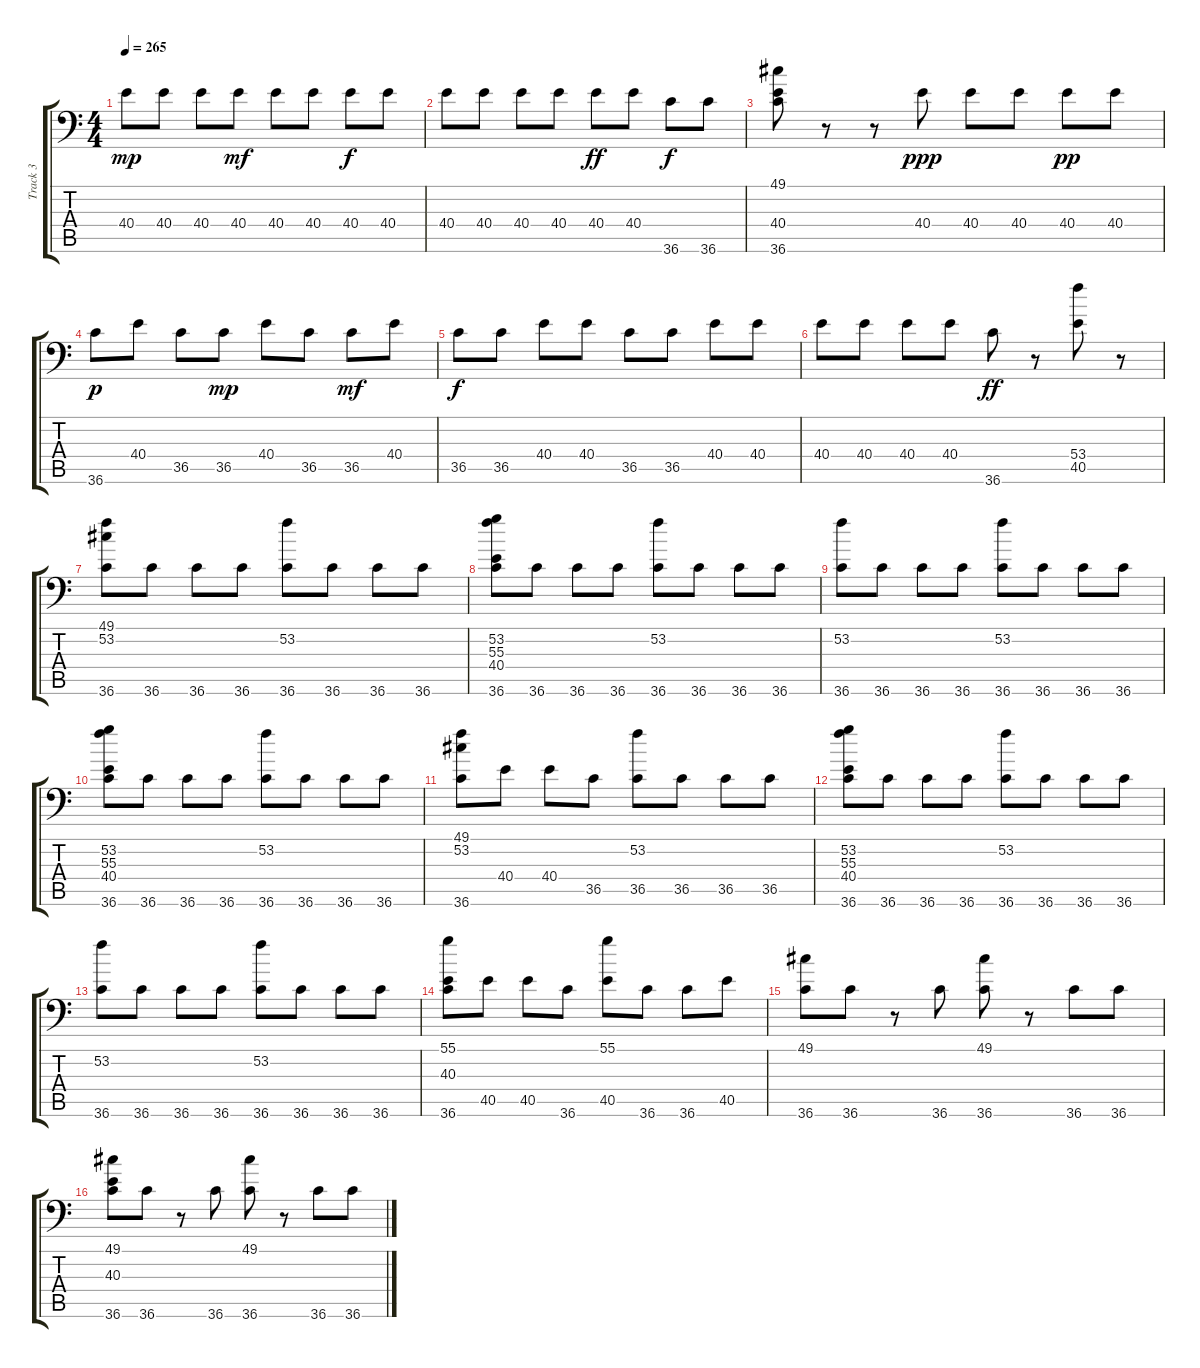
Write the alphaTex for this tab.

\track ("Track 3" "Track 3") {instrument acousticgrandpiano}
\staff {score tabs}
\tuning (C-1 C-1 C-1 C-1 C-1 C-1) {hide}
\ts (4 4)
\tempo 265
\clef f4
\ks c
40.4.8{dy mp} 40.4.8 40.4.8 40.4.8{dy mf} 40.4.8 40.4.8 40.4.8{dy f} 40.4.8 |
40.4.8 40.4.8 40.4.8 40.4.8 40.4.8{dy ff} 40.4.8 36.6.8{dy f} 36.6.8 |
(49.1 40.4 36.6).8 r.8 r.8 40.4.8{dy ppp} 40.4.8 40.4.8 40.4.8{dy pp} 40.4.8 |
36.6.8{dy p} 40.4.8 36.5.8 36.5.8{dy mp} 40.4.8 36.5.8 36.5.8{dy mf} 40.4.8 |
36.5.8{dy f} 36.5.8 40.4.8 40.4.8 36.5.8 36.5.8 40.4.8 40.4.8 |
40.4.8 40.4.8 40.4.8 40.4.8 36.6.8{dy ff} r.8 (53.4 40.5).8 r.8 |
(49.1 53.2 36.6).8 36.6.8 36.6.8 36.6.8 (53.2 36.6).8 36.6.8 36.6.8 36.6.8 |
(53.2 55.3 40.4 36.6).8 36.6.8 36.6.8 36.6.8 (53.2 36.6).8 36.6.8 36.6.8 36.6.8 |
(53.2 36.6).8 36.6.8 36.6.8 36.6.8 (53.2 36.6).8 36.6.8 36.6.8 36.6.8 |
(53.2 55.3 40.4 36.6).8 36.6.8 36.6.8 36.6.8 (53.2 36.6).8 36.6.8 36.6.8 36.6.8 |
(49.1 53.2 36.6).8 40.4.8 40.4.8 36.5.8 (53.2 36.5).8 36.5.8 36.5.8 36.5.8 |
(53.2 55.3 40.4 36.6).8 36.6.8 36.6.8 36.6.8 (53.2 36.6).8 36.6.8 36.6.8 36.6.8 |
(53.2 36.6).8 36.6.8 36.6.8 36.6.8 (53.2 36.6).8 36.6.8 36.6.8 36.6.8 |
(55.1 40.3 36.6).8 40.5.8 40.5.8 36.6.8 (55.1 40.5).8 36.6.8 36.6.8 40.5.8 |
(49.1 36.6).8 36.6.8 r.8 36.6.8 (49.1 36.6).8 r.8 36.6.8 36.6.8 |
(49.1 40.3 36.6).8 36.6.8 r.8 36.6.8 (49.1 36.6).8 r.8 36.6.8 36.6.8
